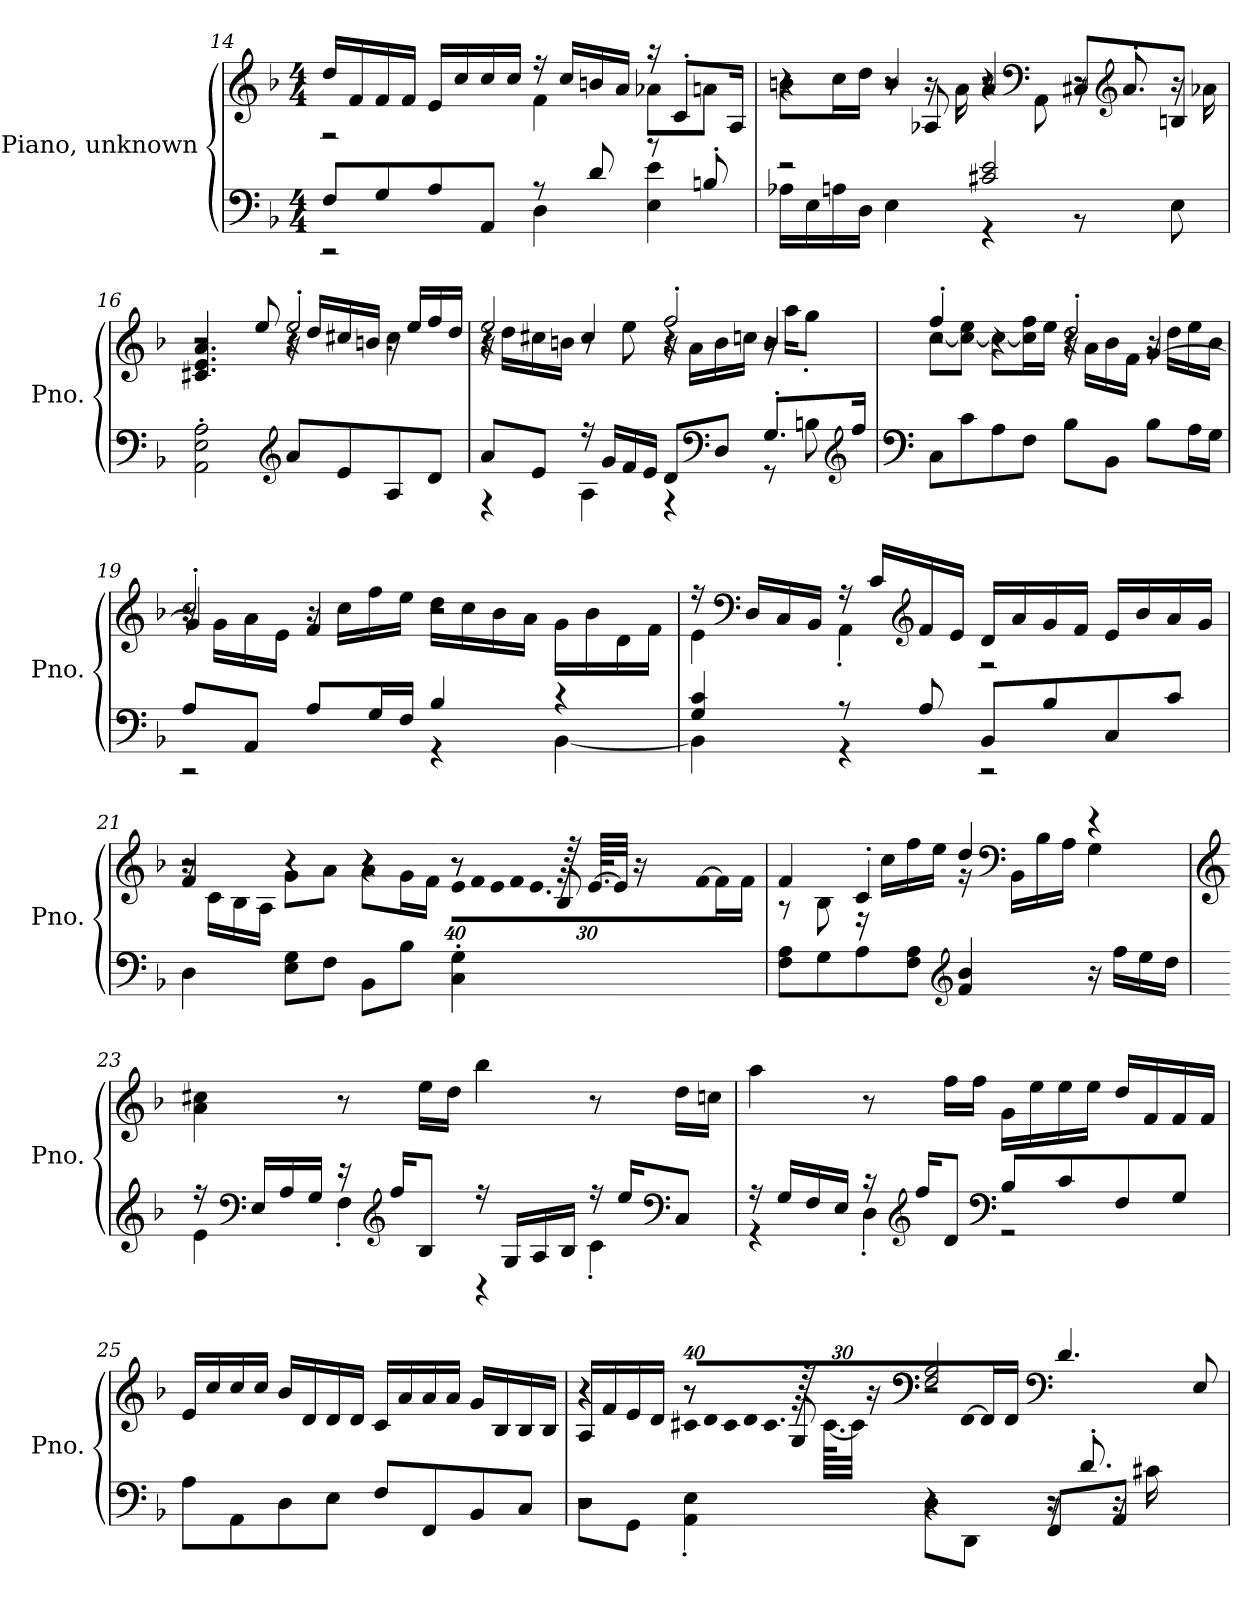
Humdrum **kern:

**kern	**kern
*part1	*part1
*staff2	*staff1
*I"Piano, unknown	*
*I'Pno.	*
*clefF4	*clefG2
*k[b-]	*k[b-]
*M4/4	*M4/4
=14	=14
*^	*^
8F/L	2r	16dd/LL	2r
.	.	16f/	.
8G/	.	16f/	.
.	.	16f/JJ	.
8A/	.	16e/LL	.
.	.	16cc/	.
8AA/J	.	16cc/	.
.	.	16cc/JJ	.
8r	4D\	16r	4f\
.	.	16cc/LL	.
8d/	.	16bn/	.
.	.	16a/JJ	.
8r	4E\ 4e\	16r	8a-X\L
.	.	8c'/L	.
8Bn'/	.	.	8an\J
.	.	16A/Jk	.
!!LO:LB:g=z
=15	=15	=15	=15
*	*	*	*^
2r	16A-X\LL	4r	8bn\L	4r
.	16E\	.	.	.
.	16An\	.	16cc\L	.
.	16D\JJ	.	16dd\JJ	.
.	4E\	4b/	8r	8r
.	.	.	16r	8A-X/
.	.	.	16a\	.
2c#X/ 2e/	4r	4a/	8r	4r
*	*	*clefF4	*	*
.	.	.	8AA\	.
.	8r	16r	8r	8C#X/L
*	*	*clefG2	*	*
.	.	8.a'/	.	.
.	8E\	.	16r	8Bn/J
.	.	.	16a-X\	.
*v	*v	*	*	*
=16	=16	=16	=16
2AA\' 2E\' 2A\'	2r	2r	4.c#X/ 4.e/ 4.a/
.	.	.	8ee/
*clefG2	*	*	*
8a/L	2ee'/	4r	16r
.	.	.	16dd/LL
8e/	.	.	16cc#X/
.	.	.	16bn/JJ
8A/	.	4cc#\	16r
.	.	.	16ee/LL
8d/J	.	.	16ff/
.	.	.	16dd/JJ
!!LO:LB:g=z	!!	!!
=17	=17	=17	=17
*^	*	*	*
8a/L	4r	2ee/	16r	4r
.	.	.	16dd\LL	.
8e/J	.	.	16cc#X\	.
.	.	.	16bn\JJ	.
16r	4A\	.	8r	4cc#/
16g/LL	.	.	.	.
16f/	.	.	8ee\	.
16e/JJ	.	.	.	.
8d/L	4r	2ff'/	16r	4r
.	.	.	16a\LL	.
*clefF4	*	*	*	*
8D/J	.	.	16b\	.
.	.	.	16ccn\JJ	.
8.G'/L	8r	.	16r	4b/
.	.	.	16aa\KL	.
.	8Bn\	.	8gg'\J	.
*clefG2	*	*	*	*
16ff/Jk	.	.	.	.
*v	*v	*	*	*
=18	=18	=18	=18
*clefF4	*	*	*
8C\L	4ff'/	[8cc\L	2r
8c\	.	8cc\_ 8ee\J	.
8A\	4r	8cc\L_	.
8F\J	.	16cc\] 16ff\L	.
.	.	16ee\JJ	.
8B-\L	2dd'/	16r	4r
.	.	16a\LL	.
8BB-\J	.	16b-\	.
.	.	16f\JJ	.
8B-\L	.	16r	[4g/
.	.	16dd\LL	.
16A\L	.	16ee\	.
16G\JJ	.	16b-\JJ	.
!!LO:LB:g=z	!!	!!
=19	=19	=19	=19
*^	*	*	*
8A/L	2r	2cc'/	16r	4g/]
.	.	.	16g\LL	.
8AA/J	.	.	16a\	.
.	.	.	16e\JJ	.
8A/L	.	.	16r	4f/
.	.	.	16cc\LL	.
16G/L	.	.	16ff\	.
16F/JJ	.	.	16ee\JJ	.
4B-/	4r	2r	16dd\LL	2r
.	.	.	16cc\	.
.	.	.	16b-\	.
.	.	.	16a\JJ	.
4r	[4BB-\	.	16g\LL	.
.	.	.	16b-\	.
.	.	.	16d\	.
.	.	.	16f\JJ	.
*	*	*	*v	*v
=20	=20	=20	=20
4G/ 4c/	4BB-\]	16r	4e\
*	*	*clefF4	*
.	.	16D/LL	.
.	.	16C/	.
.	.	16BB-/JJ	.
8r	4r	16r	4AA'\
.	.	16c/LL	.
*	*	*clefG2	*
8A/	.	16f/	.
.	.	16e/JJ	.
8BB-/L	2r	16d/LL	2r
.	.	16a/	.
8B-/	.	16g/	.
.	.	16f/JJ	.
8C/	.	16e/LL	.
.	.	16b-/	.
8c/J	.	16a/	.
.	.	16g/JJ	.
*v	*v	*	*
!!LO:LB:g=z
=21	=21	=21
*	*	*^
4D\	4f/	16r	2r
.	.	16c\LL	.
.	.	16B-\	.
.	.	16A\JJ	.
8E\ 8G\L	4r	8g\L	.
8F\J	.	8a\J	.
8BB-\L	4r	8a\L	4r
8B-\J	.	16g\L	.
.	.	16f\JJ	.
*	*	*Xbrackettup	*
!	!	!LO:N:vis=32	!
4C\' 4G\'	8r	640%23e\LLL	8r
!	!	!LO:N:vis=64	!
.	.	960%17f\L	.
!	!	!LO:N:vis=64	!
.	.	960%17e\	.
!	!	!LO:N:vis=64	!
.	.	960%17f\	.
!	!	!LO:N:vis=64.	!
.	.	640%17e\	.
.	.	1920ryy	.
!	!	!LO:N:vis=256	!
.	.	[1920%17f\JJK	.
.	128r	16f\]	8B-/
.	[64.e/KLLL	.	.
.	32e/JJJ]	.	.
.	16r	16f\JJ	.
*	*	*v	*v
=22	=22	=22
8F\ 8A\L	4f/	8r
8G\	.	8B-\
8A\	4c'/	16r
.	.	16cc\LL
8F\ 8A\J	.	16ff\
.	.	16ee\JJ
*clefG2	*	*
4f/ 4b-/	4dd/	16r
*	*clefF4	*
.	.	16BB-\LL
.	.	16B-\
.	.	16A\JJ
16r	4r	4G\
16ff\LL	.	.
16ee\	.	.
16dd\JJ	.	.
*	*v	*v
!!LO:LB:g=z
=23	=23
*	*clefG2
*^	*
16r	4e\	4a\ 4cc#X\
*clefF4	*	*
16E/LL	.	.
16A/	.	.
16G/JJ	.	.
16r	4F'\	8r
*clefG2	*	*
16ff/KL	.	.
8B-/J	.	16ee\LL
.	.	16dd\JJ
16r	4r	4bb-\
16G/LL	.	.
16A/	.	.
16B-/JJ	.	.
16r	4c'\	8r
16ee/KL	.	.
*clefF4	*	*
8C/J	.	16dd\LL
.	.	16ccn\JJ
=24	=24	=24
16r	4r	4aa\
16G/LL	.	.
16F/	.	.
16E/JJ	.	.
16r	4D'\	8r
*clefG2	*	*
16ff/KL	.	.
8d/J	.	16ff\LL
.	.	16ff\JJ
*clefF4	*	*
8B-/L	2r	16g\LL
.	.	16ee\
8c/	.	16ee\
.	.	16ee\JJ
8F/	.	16dd/LL
.	.	16f/
8G/J	.	16f/
.	.	16f/JJ
*v	*v	*
!!LO:PB:g=z
=25	=25
8A\L	16e/LL
.	16cc/
8AA\	16cc/
.	16cc/JJ
8D\	16b-/LL
.	16d/
8E\J	16d/
.	16d/JJ
8F/L	16c/LL
.	16a/
8FF/	16a/
.	16a/JJ
8BB-/	16g/LL
.	16B-/
8C/J	16B-/
.	16B-/JJ
=26	=26
*^	*^
*	*^	*	*^
2r	8D\L	2r	16A/LL	4r	4r
.	.	.	16f/	.	.
.	8GG\J	.	16e/	.	.
.	.	.	16d/JJ	.	.
!	!	!	!LO:N:vis=32	!	!
.	4AA\' 4E\'	.	640%23c#X/LLL	8r	8r
!	!	!	!LO:N:vis=64	!	!
.	.	.	960%17d/L	.	.
!	!	!	!LO:N:vis=64	!	!
.	.	.	960%17c#/	.	.
!	!	!	!LO:N:vis=64	!	!
.	.	.	960%17d/	.	.
!	!	!	!LO:N:vis=64.	!	!
.	.	.	640%17c#/	.	.
.	.	.	1920ryy	.	.
!	!	!	!LO:N:vis=256	!	!
.	.	.	[1920%17d/JJK	.	.
.	.	.	16d/]	128r	8G/
.	.	.	.	[64.c#\KLLL	.
.	.	.	.	32c#\JJJ]	.
.	.	.	16d/JJ	16r	.
*	*	*	*clefF4	*	*
4r	8D\L	4r	4.d/	2r	2F/ 2A/
.	8DD\J	.	.	.	.
16r	8r	8FF/L	.	.	.
8.d'/	.	.	.	.	.
.	16r	8AA/J	8E/	.	.
.	16c#X\	.	.	.	.
*v	*v	*v	*	*	*
*	*v	*v	*v
=	=
*-	*-
